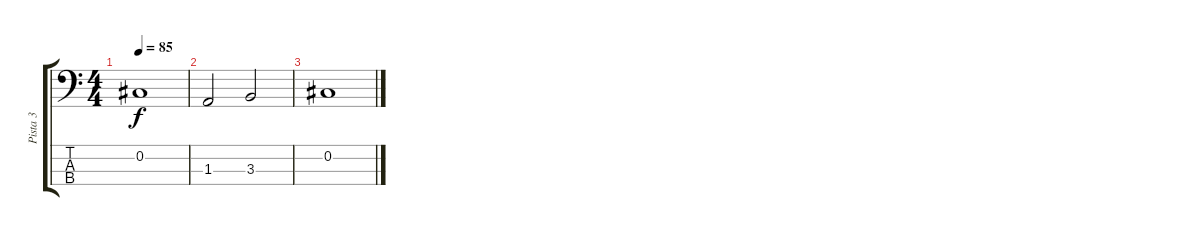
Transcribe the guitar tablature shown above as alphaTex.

\track ("Pista 3" "Pista 3") {instrument electricbassfinger}
\staff {score tabs}
\tuning (Gb2 Db2 Ab1 Eb1) {hide}
\ts (4 4)
\tempo 85
\clef f4
\ks c
0.2.1{dy f} |
1.3.2 3.3.2 |
0.2.1
